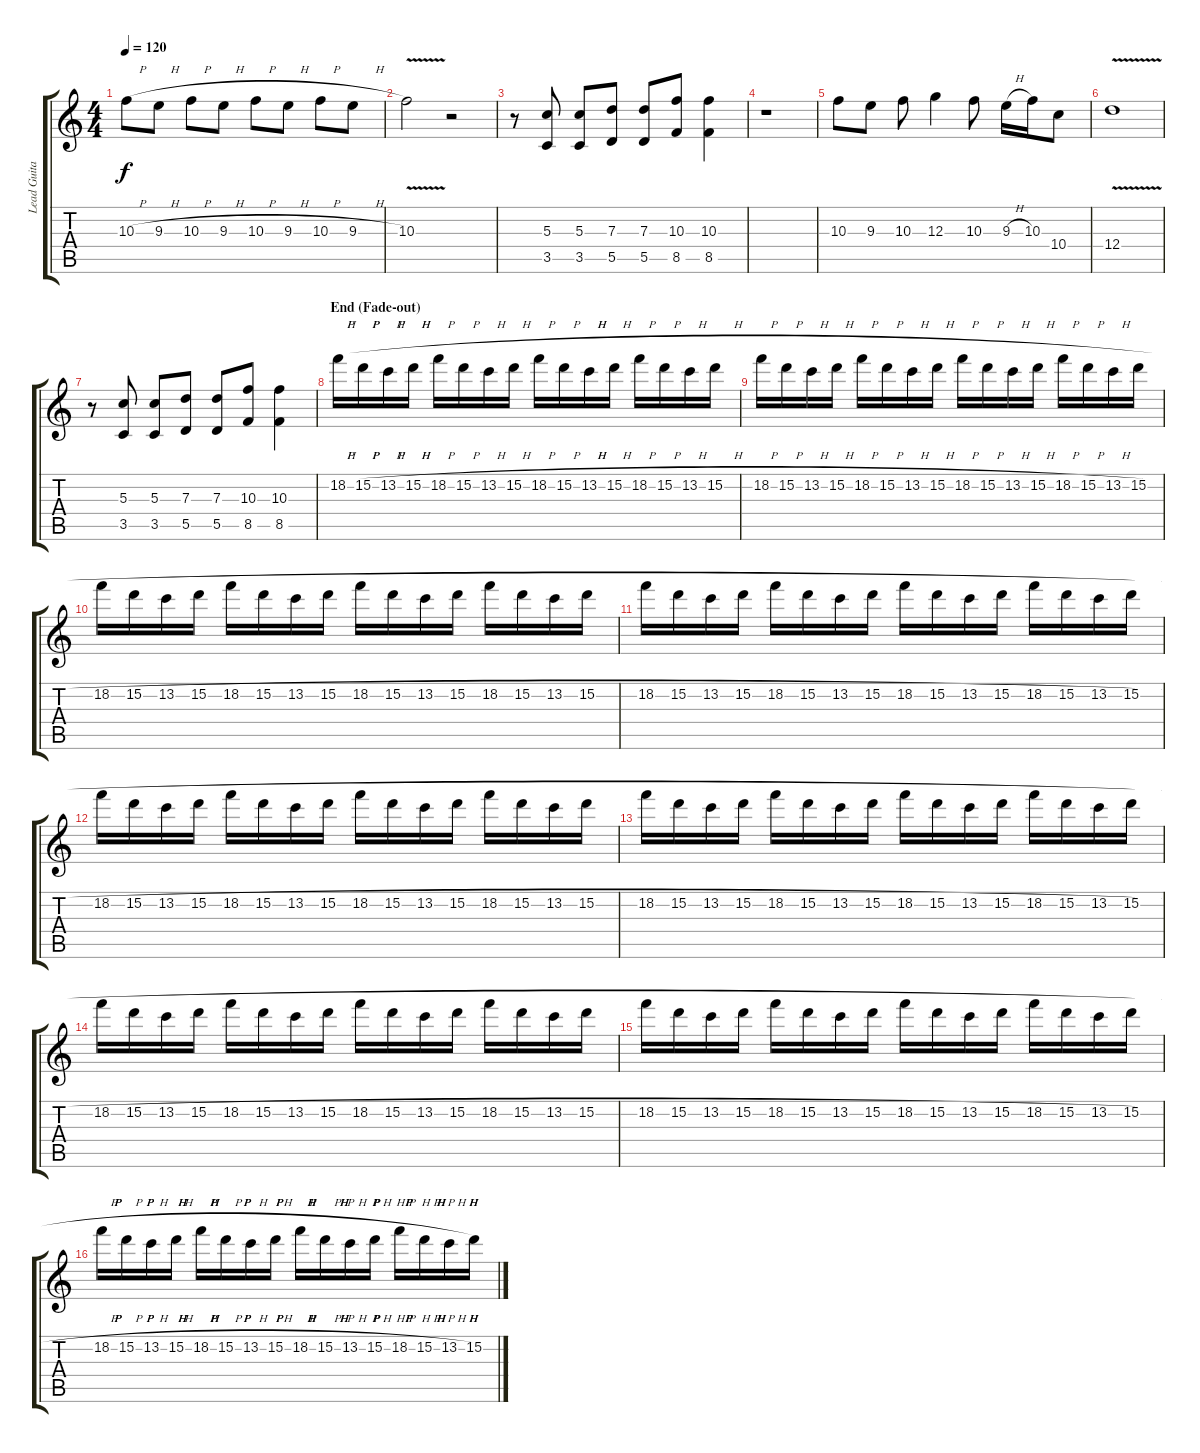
\track ("Lead Guitar" "Lead Guita") {instrument overdrivenguitar}
\staff {score tabs}
\tuning (E4 B3 G3 D3 A2 E2) {hide}
\ts (4 4)
\tempo 120
\clef g2
\ks c
10.3{h}.8{dy f} 9.3{h}.8 10.3{h}.8 9.3{h}.8 10.3{h}.8 9.3{h}.8 10.3{h}.8 9.3{h}.8 |
10.3{v}.2 r.2 |
r.8 (5.3 3.5).8 (5.3 3.5).8 (7.3 5.5).8 (7.3 5.5).8 (10.3 8.5).8 (10.3 8.5).4 |
r.1 |
10.3.8 9.3.8 10.3.8 12.3.4 10.3.8 9.3{h}.16 10.3.16 10.4.8 |
12.4{v}.1 |
r.8 (5.3 3.5).8 (5.3 3.5).8 (7.3 5.5).8 (7.3 5.5).8 (10.3 8.5).8 (10.3 8.5).4 |
\section ("" "End (Fade-out)")
18.2{h}.16 15.2{h}.16 13.2{h}.16 15.2{h}.16 18.2{h}.16 15.2{h}.16 13.2{h}.16 15.2{h}.16 18.2{h}.16 15.2{h}.16 13.2{h}.16 15.2{h}.16 18.2{h}.16 15.2{h}.16 13.2{h}.16 15.2{h}.16 |
18.2{h}.16 15.2{h}.16 13.2{h}.16 15.2{h}.16 18.2{h}.16 15.2{h}.16 13.2{h}.16 15.2{h}.16 18.2{h}.16 15.2{h}.16 13.2{h}.16 15.2{h}.16 18.2{h}.16 15.2{h}.16 13.2{h}.16 15.2{h}.16 |
18.2{h}.16 15.2{h}.16 13.2{h}.16 15.2{h}.16 18.2{h}.16 15.2{h}.16 13.2{h}.16 15.2{h}.16 18.2{h}.16 15.2{h}.16 13.2{h}.16 15.2{h}.16 18.2{h}.16 15.2{h}.16 13.2{h}.16 15.2{h}.16 |
18.2{h}.16 15.2{h}.16 13.2{h}.16 15.2{h}.16 18.2{h}.16 15.2{h}.16 13.2{h}.16 15.2{h}.16 18.2{h}.16 15.2{h}.16 13.2{h}.16 15.2{h}.16 18.2{h}.16 15.2{h}.16 13.2{h}.16 15.2{h}.16 |
18.2{h}.16 15.2{h}.16 13.2{h}.16 15.2{h}.16 18.2{h}.16 15.2{h}.16 13.2{h}.16 15.2{h}.16 18.2{h}.16 15.2{h}.16 13.2{h}.16 15.2{h}.16 18.2{h}.16 15.2{h}.16 13.2{h}.16 15.2{h}.16 |
18.2{h}.16 15.2{h}.16 13.2{h}.16 15.2{h}.16 18.2{h}.16 15.2{h}.16 13.2{h}.16 15.2{h}.16 18.2{h}.16 15.2{h}.16 13.2{h}.16 15.2{h}.16 18.2{h}.16 15.2{h}.16 13.2{h}.16 15.2{h}.16 |
18.2{h}.16 15.2{h}.16 13.2{h}.16 15.2{h}.16 18.2{h}.16 15.2{h}.16 13.2{h}.16 15.2{h}.16 18.2{h}.16 15.2{h}.16 13.2{h}.16 15.2{h}.16 18.2{h}.16 15.2{h}.16 13.2{h}.16 15.2{h}.16 |
18.2{h}.16 15.2{h}.16 13.2{h}.16 15.2{h}.16 18.2{h}.16 15.2{h}.16 13.2{h}.16 15.2{h}.16 18.2{h}.16 15.2{h}.16 13.2{h}.16 15.2{h}.16 18.2{h}.16 15.2{h}.16 13.2{h}.16 15.2{h}.16 |
18.2{h}.16 15.2{h}.16 13.2{h}.16 15.2{h}.16 18.2{h}.16 15.2{h}.16 13.2{h}.16 15.2{h}.16 18.2{h}.16 15.2{h}.16 13.2{h}.16 15.2{h}.16 18.2{h}.16 15.2{h}.16 13.2{h}.16 15.2{h}.16
